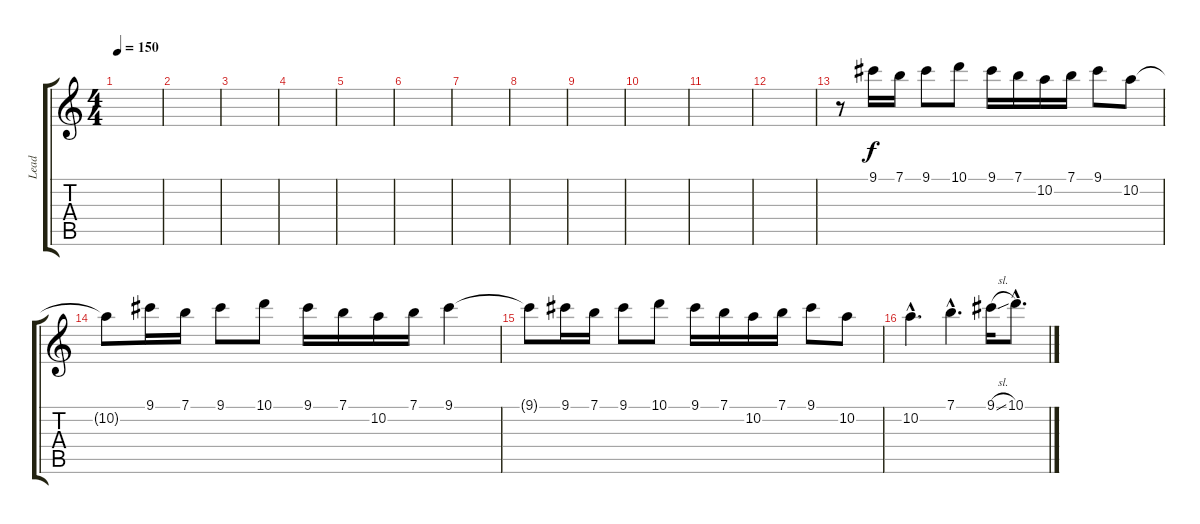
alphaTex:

\track ("Lead" "Lead") {instrument overdrivenguitar}
\staff {score tabs}
\tuning (E4 B3 G3 D3 A2 E2) {hide}
\ts (4 4)
\tempo 150
\clef g2
\ks c
|
|
|
|
|
|
|
|
|
|
|
|
r.8 9.1.16 7.1.16 9.1.8 10.1.8 9.1.16 7.1.16 10.2.16 7.1.16 9.1.8 10.2.8 |
10.2{t}.8 9.1.16 7.1.16 9.1.8 10.1.8 9.1.16 7.1.16 10.2.16 7.1.16 9.1.4 |
9.1{t}.8 9.1.16 7.1.16 9.1.8 10.1.8 9.1.16 7.1.16 10.2.16 7.1.16 9.1.8 10.2.8 |
10.2{hac}.4{d} 7.1{hac}.4{d} 9.1{sl}.16 10.1{hac}.8{d}
